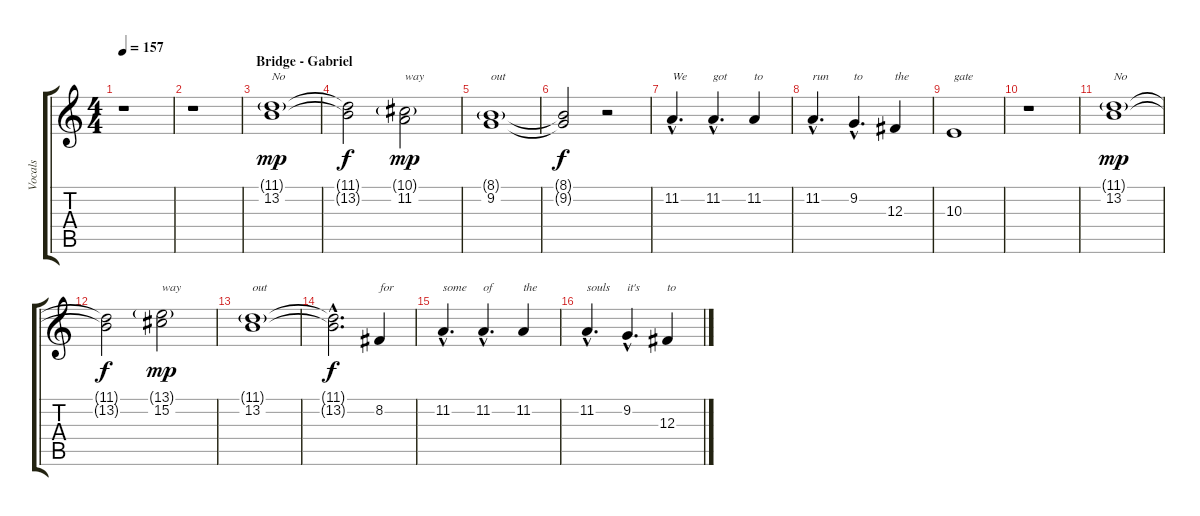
\track ("Vocals" "Vocals") {instrument choiraahs}
\staff {score tabs}
\tuning (Eb4 Bb3 Gb3 Db3 Ab2 Eb2) {hide}
\ts (4 4)
\tempo 157
\clef g2
\ks c
r.1{dy f} |
r.1 |
\section ("" "Bridge - Gabriel")
(11.1{g} 13.2).1{txt "No" dy mp} |
(11.1{t} 13.2{t}).2{dy f} (10.1{g} 11.2).2{txt "way" dy mp} |
(8.1{g} 9.2).1{txt "out"} |
(8.1{t} 9.2{t}).2{dy f} r.2 |
11.2{hac}.4{d txt "We"} 11.2{hac}.4{d txt "got"} 11.2.4{txt "to"} |
11.2{hac}.4{d txt "run"} 9.2{hac}.4{d txt "to"} 12.3.4{txt "the"} |
10.3.1{txt "gate"} |
r.1 |
(11.1{g} 13.2).1{txt "No" dy mp} |
(11.1{t} 13.2{t}).2{dy f} (13.1{g} 15.2).2{txt "way" dy mp} |
(11.1{g} 13.2).1{txt "out"} |
(11.1{hac t} 13.2{hac t}).2{d dy f} 8.2.4{txt "for"} |
11.2{hac}.4{d txt "some"} 11.2{hac}.4{d txt "of"} 11.2.4{txt "the"} |
11.2{hac}.4{d txt "souls"} 9.2{hac}.4{d txt "it's"} 12.3.4{txt "to"}
